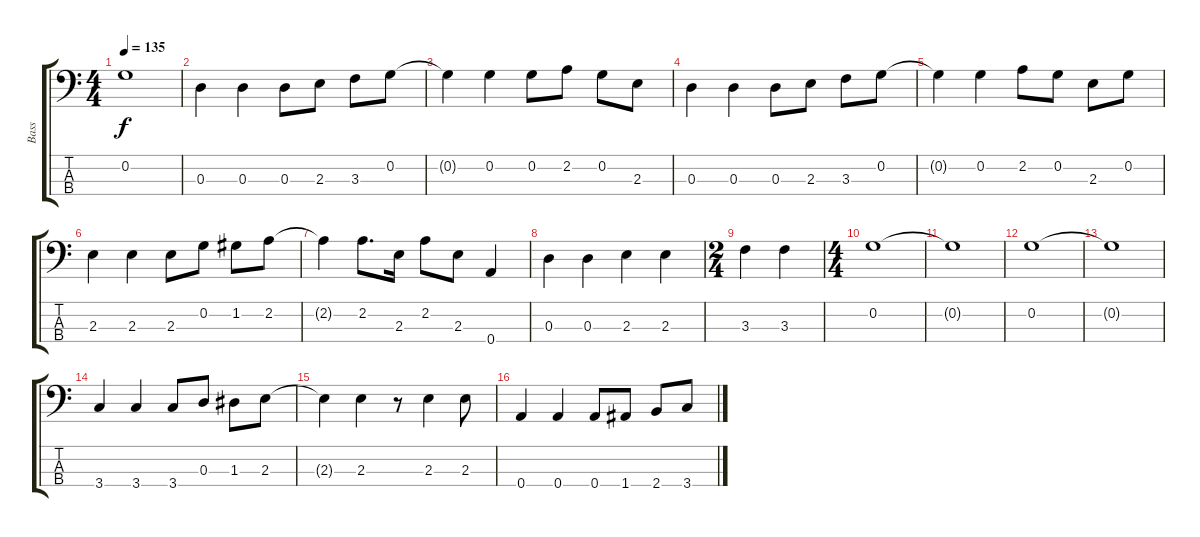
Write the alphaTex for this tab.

\track ("Bass" "Bass") {instrument electricbassfinger}
\staff {score tabs}
\tuning (C-1 G2 D2 A1) {hide}
\ts (4 4)
\tempo 135
\clef f4
\ks c
0.2{t}.1{dy f} |
0.3.4 0.3.4 0.3.8 2.3.8 3.3.8 0.2.8 |
0.2{t}.4 0.2.4 0.2.8 2.2.8 0.2.8 2.3.8 |
0.3.4 0.3.4 0.3.8 2.3.8 3.3.8 0.2.8 |
0.2{t}.4 0.2.4 2.2.8 0.2.8 2.3.8 0.2.8 |
2.3.4 2.3.4 2.3.8 0.2.8 1.2.8 2.2.8 |
2.2{t}.4 2.2.8{d} 2.3.16 2.2.8 2.3.8 0.4.4 |
0.3.4 0.3.4 2.3.4 2.3.4 |
\ts (2 4)
3.3.4 3.3.4 |
\ts (4 4)
0.2.1 |
0.2{t}.1 |
0.2.1 |
0.2{t}.1 |
3.4.4 3.4.4 3.4.8 0.3.8 1.3.8 2.3.8 |
2.3{t}.4 2.3.4 r.8 2.3.4 2.3.8 |
0.4.4 0.4.4 0.4.8 1.4.8 2.4.8 3.4.8
